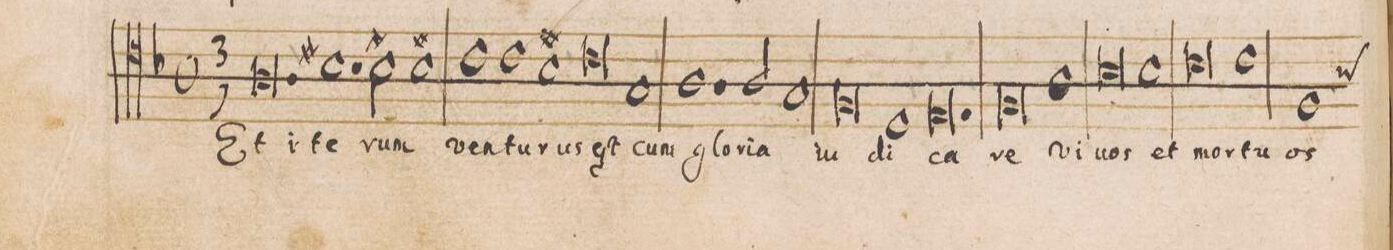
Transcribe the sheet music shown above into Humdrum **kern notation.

**kern	**text
*I"ALTVS	*
*clefC4	*
*k[b-]	*
*met(O)	*
*M3/1	*
0.A	Et
=106	=106
1.Bn	i-
2Bn\	-te-
1Bn	-rum
=107	=107
1c	ven-
1c	-tu-
1Bn	-rus
=108	=108
0c	eſt
1G	cum
=109	=109
1.A	cum
2A/	glo-
1G	-ria
=110	=110
0F	iu-
1D	-di-
=111	=111
0.E	-ca-
=112	=112
0F	-re
1A	vi-
=113	=113
0B-	-vos
1B-	et
=114	=114
0c	mor-
1c	-tu-
=115	=115
*custos:B	*
1F	-os
*-	*-
